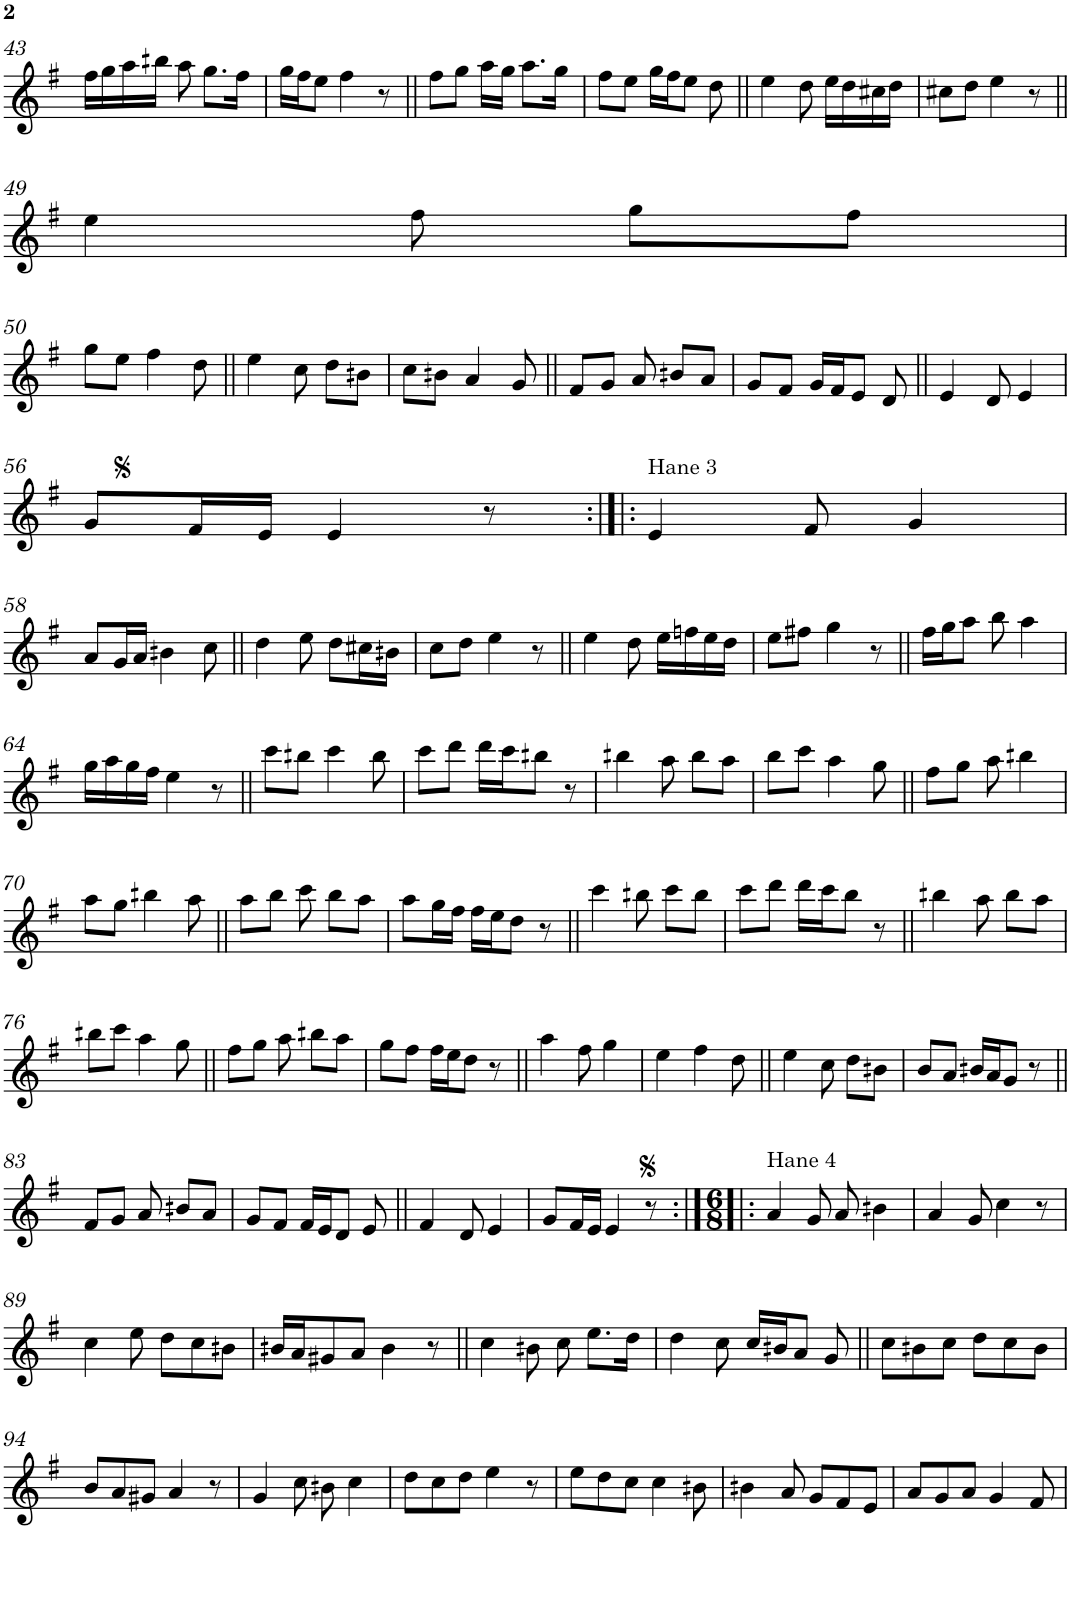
**kern
*part1
*staff1
*I"Piano
*I'Pno.
!!LO:PB:g=z
*clefG2
*k[f#]
*M5/8
=43
16ff#\LL
16gg\
16aa\
16bbn\JJ
8aa\
8.gg\L
16ff#\Jk
=44
16gg\LL
16ff#\J
8ee\J
4ff#\
8r
=45||
8ff#\L
8gg\J
16aa\LL
16gg\JJ
8.aa\L
16gg\Jk
=46
8ff#\L
8ee\J
16gg\LL
16ff#\J
8ee\J
8dd\
=47||
4ee\
8dd\
16ee\LL
16dd\
16cc#X\
16dd\JJ
=48
8cc#X\L
8dd\J
4ee\
8r
!!LO:LB:g=z
=49||
4ee\
8ff#\
8gg\L
8ff#\J
!!LO:LB:g=z
=50
8gg\L
8ee\J
4ff#\
8dd\
=51||
4ee\
8cc\
8dd\L
8bn\J
=52
8cc\L
8bn\J
4a/
8g/
=53||
8f#/L
8g/J
8a/
8bn/L
8a/J
=54
8g/L
8f#/J
16g/LL
16f#/J
8e/J
8d/
=55||
4e/
8d/
4e/
!!LO:LB:g=z
=56
8g/L
16f#/L
16e/JJ
4e/
8r
=57:|!|:
!LO:TX:a:t=Hane 3
4e/
8f#/
4g/
!!LO:LB:g=z
=58
8a/L
16g/L
16a/JJ
4bn\
8cc\
=59||
4dd\
8ee\
8dd\L
16cc#X\L
16bn\JJ
=60
8cc\L
8dd\J
4ee\
8r
=61||
4ee\
8dd\
16ee\LL
16ffn\
16ee\
16dd\JJ
=62
8ee\L
8ff#X\J
4gg\
8r
=63||
16ff#\LL
16gg\J
8aa\J
8bb\
4aa\
!!LO:LB:g=z
=64
16gg\LL
16aa\
16gg\
16ff#\JJ
4ee\
8r
=65||
8ccc\L
8bbn\J
4ccc\
8bb\
=66
8ccc\L
8ddd\J
16ddd\LL
16ccc\J
8bbn\J
8r
=67
4bbn\
8aa\
8bb\L
8aa\J
=68
8bb\L
8ccc\J
4aa\
8gg\
=69||
8ff#\L
8gg\J
8aa\
4bbn\
!!LO:LB:g=z
=70
8aa\L
8gg\J
4bbn\
8aa\
=71||
8aa\L
8bb\J
8ccc\
8bb\L
8aa\J
=72
8aa\L
16gg\L
16ff#\JJ
16ff#\LL
16ee\J
8dd\J
8r
=73||
4ccc\
8bbn\
8ccc\L
8bb\J
=74
8ccc\L
8ddd\J
16ddd\LL
16ccc\J
8bb\J
8r
=75||
4bbn\
8aa\
8bb\L
8aa\J
!!LO:LB:g=z
=76
8bbn\L
8ccc\J
4aa\
8gg\
=77||
8ff#\L
8gg\J
8aa\
8bbn\L
8aa\J
=78
8gg\L
8ff#\J
16ff#\LL
16ee\J
8dd\J
8r
=79||
4aa\
8ff#\
4gg\
=80
4ee\
4ff#\
8dd\
=81||
4ee\
8cc\
8dd\L
8bn\J
=82
8b/L
8a/J
16bn/LL
16a/J
8g/J
8r
!!LO:LB:g=z
=83||
8f#/L
8g/J
8a/
8bn/L
8a/J
=84
8g/L
8f#/J
16f#/LL
16e/J
8d/J
8e/
=85||
4f#/
8d/
4e/
=86
8g/L
16f#/L
16e/JJ
4e/
8r
=87:|!|:
*M6/8
!LO:TX:a:t=Hane 4
4a/
8g/
8a/
4bn\
=88
4a/
8g/
4cc\
8r
!!LO:LB:g=z
=89
4cc\
8ee\
8dd\L
8cc\
8bn\J
=90
16bn/LL
16a/J
8g#X/
8a/J
4b\
8r
=91||
4cc\
8bn\
8cc\
8.ee\L
16dd\Jk
=92
4dd\
8cc\
16cc/LL
16bn/J
8a/J
8g/
=93||
8cc\L
8bn\
8cc\J
8dd\L
8cc\
8b\J
!!LO:LB:g=z
=94
8b/L
8a/
8g#X/J
4a/
8r
=95
4g/
8cc\
8bn\
4cc\
=96
8dd\L
8cc\
8dd\J
4ee\
8r
=97
8ee\L
8dd\
8cc\J
4cc\
8bn\
=98
4bn\
8a/
8g/L
8f#/
8e/J
=99
8a/L
8g/
8a/J
4g/
8f#/
=
*-
